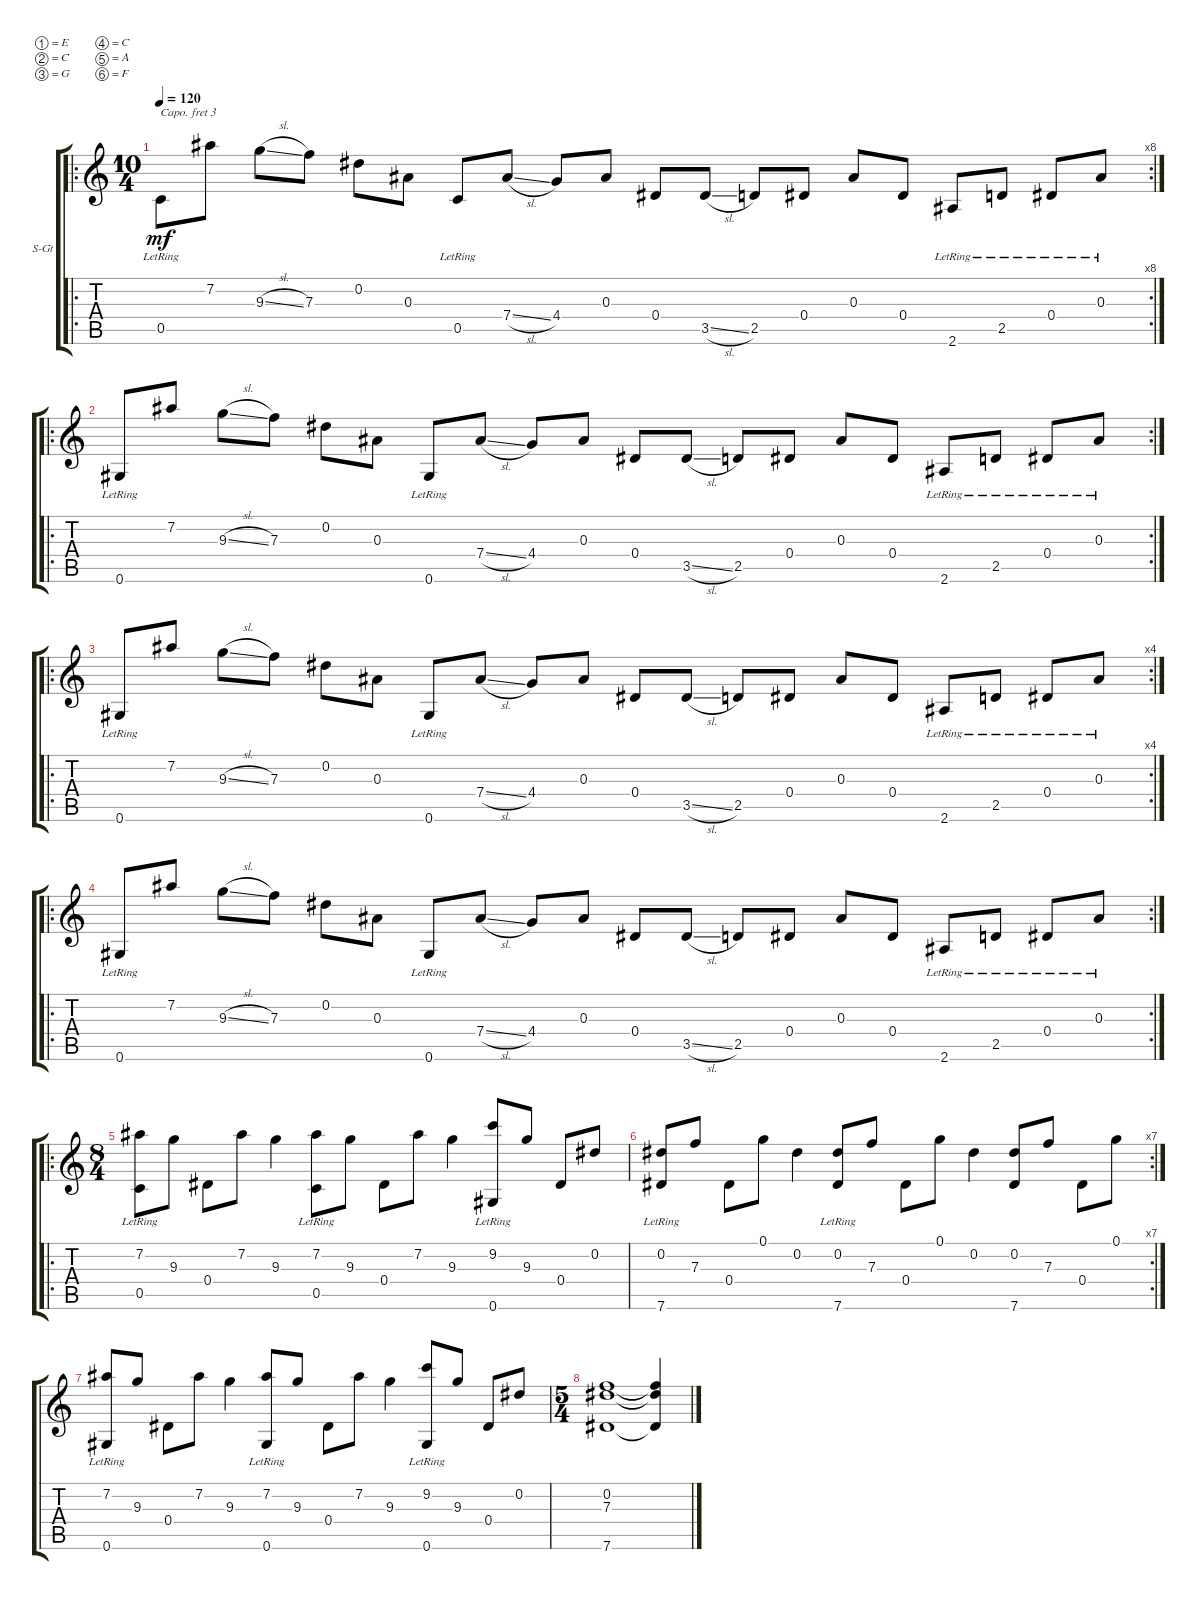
\defaultSystemsLayout 4
\bracketExtendMode groupsimilarinstruments
\firstSystemTrackNameOrientation horizontal
\otherSystemsTrackNameOrientation horizontal
\track ("Steel Guitar" "S-Gt") {instrument acousticguitarsteel}
\staff {score tabs}
\capo 3
\tuning (E4 C4 G3 C3 A2 F2)
\ro
\rc 8
\ts (10 4)
\tempo 120
\clef g2
\ks c
0.5{lr}.8{dy mf instrument acousticguitarsteel} 7.2.8 9.3{sl}.8 7.3.8 0.2.8 0.3.8 0.5{lr}.8 7.4{sl}.8 4.4.8 0.3.8 0.4.8 3.5{sl}.8 2.5.8 0.4.8 0.3.8 0.4.8 2.6{lr}.8 2.5{lr}.8 0.4{lr}.8 0.3{lr}.8 |
\ro
\rc 2
0.6{lr}.8 7.2.8 9.3{sl}.8 7.3.8 0.2.8 0.3.8 0.6{lr}.8 7.4{sl}.8 4.4.8 0.3.8 0.4.8 3.5{sl}.8 2.5.8 0.4.8 0.3.8 0.4.8 2.6{lr}.8 2.5{lr}.8 0.4{lr}.8 0.3{lr}.8 |
\ro
\rc 4
0.6{lr}.8 7.2.8 9.3{sl}.8 7.3.8 0.2.8 0.3.8 0.6{lr}.8 7.4{sl}.8 4.4.8 0.3.8 0.4.8 3.5{sl}.8 2.5.8 0.4.8 0.3.8 0.4.8 2.6{lr}.8 2.5{lr}.8 0.4{lr}.8 0.3{lr}.8 |
\ro
\rc 2
0.6{lr}.8 7.2.8 9.3{sl}.8 7.3.8 0.2.8 0.3.8 0.6{lr}.8 7.4{sl}.8 4.4.8 0.3.8 0.4.8 3.5{sl}.8 2.5.8 0.4.8 0.3.8 0.4.8 2.6{lr}.8 2.5{lr}.8 0.4{lr}.8 0.3{lr}.8 |
\ro
\ts (8 4)
(0.5{lr} 7.2{lr}).8 9.3.8 0.4.8 7.2.8 9.3.4 (0.5{lr} 7.2{lr}).8 9.3.8 0.4.8 7.2.8 9.3.4 (0.6{lr} 9.2{lr}).8 9.3.8 0.4.8 0.2.8 |
\rc 7
(7.6{lr} 0.2{lr}).8 7.3.8 0.4.8 0.1.8 0.2.4 (0.2{lr} 7.6{lr}).8 7.3.8 0.4.8 0.1.8 0.2.4 (0.2 7.6).8 7.3.8 0.4.8 0.1.8 |
(7.2{lr} 0.6{lr}).8 9.3.8 0.4.8 7.2.8 9.3.4 (7.2{lr} 0.6{lr}).8 9.3.8 0.4.8 7.2.8 9.3.4 (9.2{lr} 0.6{lr}).8 9.3.8 0.4.8 0.2.8 |
\ts (5 4)
(0.2 7.3 7.6).1 (7.6{t} 7.3{t} 0.2{t}).4
